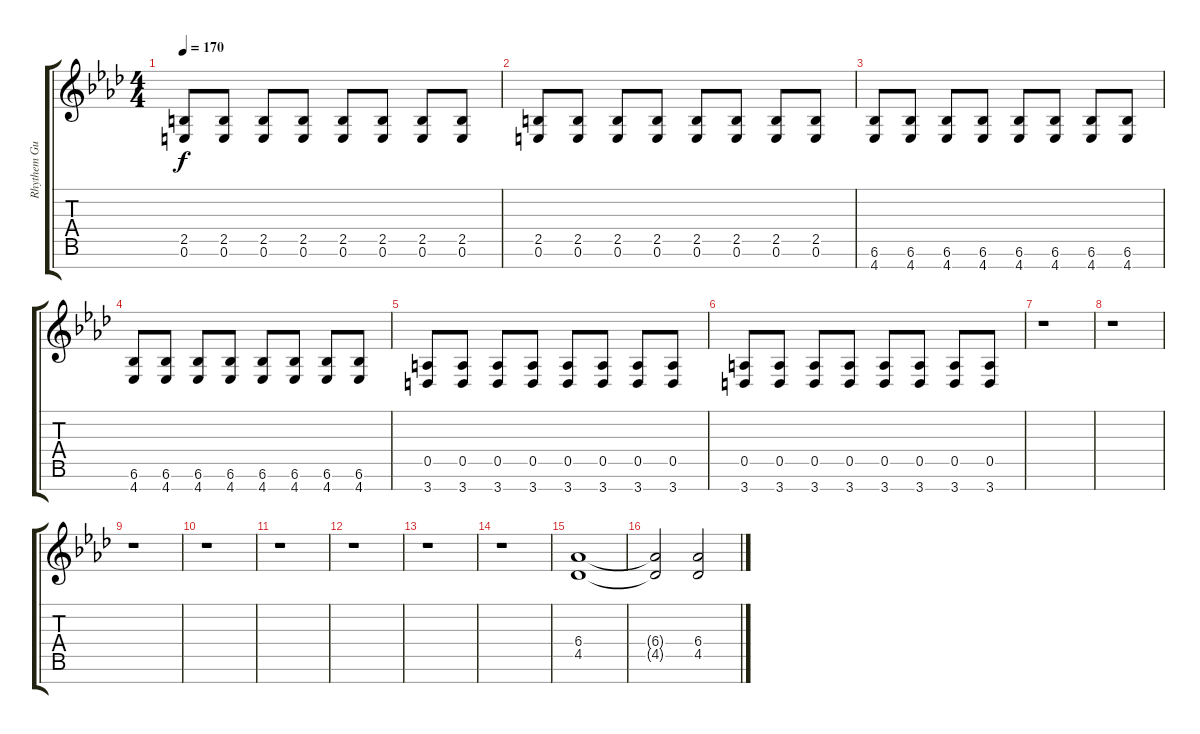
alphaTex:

\track ("Rhythem Guit. 2" "Rhythem Gu") {instrument distortionguitar}
\staff {score tabs}
\tuning (E4 B3 G3 D3 A2 E2 B1) {hide}
\ts (4 4)
\tempo 170
\clef g2
\ks fminor
(2.5 0.6).8{dy f} (2.5 0.6).8 (2.5 0.6).8 (2.5 0.6).8 (2.5 0.6).8 (2.5 0.6).8 (2.5 0.6).8 (2.5 0.6).8 |
(2.5 0.6).8 (2.5 0.6).8 (2.5 0.6).8 (2.5 0.6).8 (2.5 0.6).8 (2.5 0.6).8 (2.5 0.6).8 (2.5 0.6).8 |
(6.6 4.7).8 (6.6 4.7).8 (6.6 4.7).8 (6.6 4.7).8 (6.6 4.7).8 (6.6 4.7).8 (6.6 4.7).8 (6.6 4.7).8 |
(6.6 4.7).8 (6.6 4.7).8 (6.6 4.7).8 (6.6 4.7).8 (6.6 4.7).8 (6.6 4.7).8 (6.6 4.7).8 (6.6 4.7).8 |
(0.5 3.7).8 (0.5 3.7).8 (0.5 3.7).8 (0.5 3.7).8 (0.5 3.7).8 (0.5 3.7).8 (0.5 3.7).8 (0.5 3.7).8 |
(0.5 3.7).8 (0.5 3.7).8 (0.5 3.7).8 (0.5 3.7).8 (0.5 3.7).8 (0.5 3.7).8 (0.5 3.7).8 (0.5 3.7).8 |
r.1 |
r.1 |
r.1 |
r.1 |
r.1 |
r.1 |
r.1 |
r.1 |
(6.4 4.5).1 |
(6.4{t} 4.5{t}).2 (6.4 4.5).2
